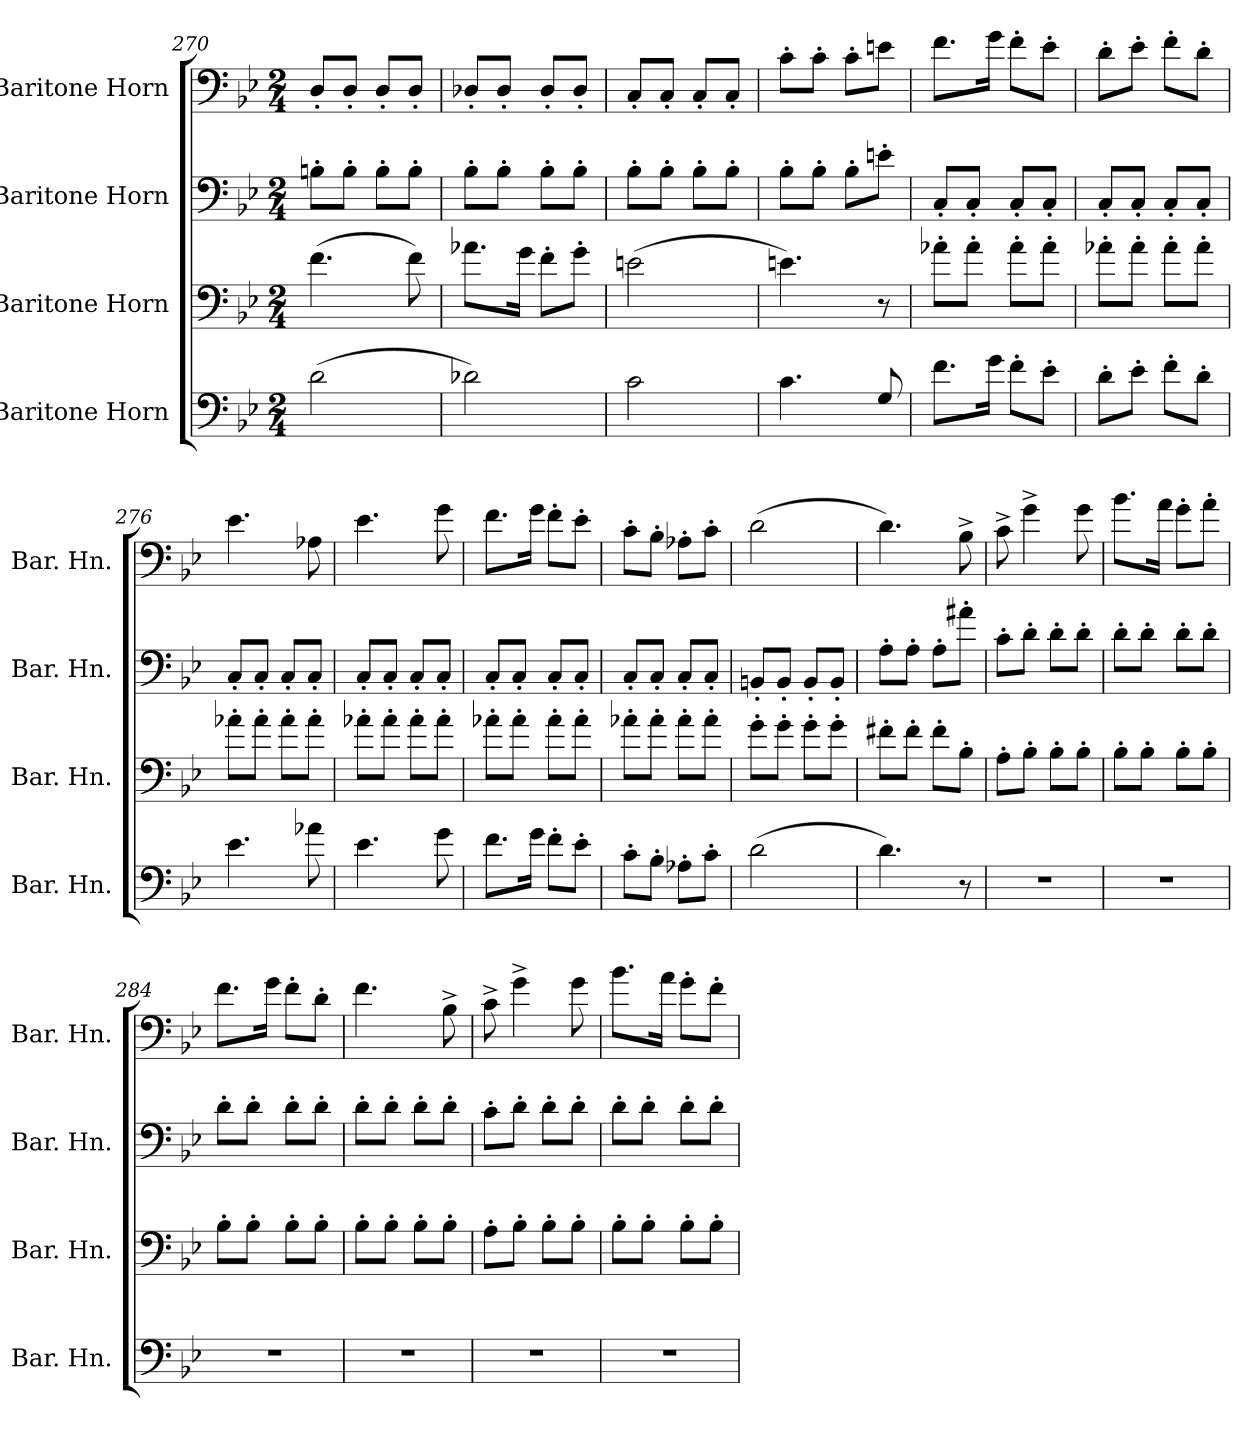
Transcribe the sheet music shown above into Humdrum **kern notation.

**kern	**kern	**kern	**kern
*part4	*part3	*part2	*part1
*staff4	*staff3	*staff2	*staff1
*I"Baritone Horn	*I"Baritone Horn	*I"Baritone Horn	*I"Baritone Horn
*I'Bar. Hn.	*I'Bar. Hn.	*I'Bar. Hn.	*I'Bar. Hn.
*clefF4	*clefF4	*clefF4	*clefF4
*ITrd4c7	*ITrd4c7	*ITrd4c7	*ITrd4c7
*k[b-e-a-]	*k[b-e-a-]	*k[b-e-a-]	*k[b-e-a-]
*E-:	*E-:	*E-:	*E-:
*M2/4	*M2/4	*M2/4	*M2/4
=270	=270	=270	=270
(2G\	(4.B-\	8En'\L	8GG'/L
.	.	8E'\J	8GG'/J
.	.	8E'\L	8GG'/L
.	8B-\)	8E'\J	8GG'/J
=271	=271	=271	=271
2G-X\)	8.d-X\L	8E-'\L	8GG-X'/L
.	.	8E-'\J	8GG-'/J
.	16c\Jk	.	.
.	8B-'\L	8E-'\L	8GG-'/L
.	8c'\J	8E-'\J	8GG-'/J
=272	=272	=272	=272
2F\	(2An\	8E-'\L	8FF'/L
.	.	8E-'\J	8FF'/J
.	.	8E-'\L	8FF'/L
.	.	8E-'\J	8FF'/J
!!LO:PB:g=z
=273	=273	=273	=273
4.F\	4.An\)	8E-'\L	8F'\L
.	.	8E-'\J	8F'\J
.	.	8E-'\L	8F'\L
8C/	8r	8An'\J	8An\J
=274	=274	=274	=274
8.B-\L	8d-X'\L	8FF'/L	8.B-\L
.	8d-'\J	8FF'/J	.
16c\Jk	.	.	16c\Jk
8B-'\L	8d-'\L	8FF'/L	8B-'\L
8A-'\J	8d-'\J	8FF'/J	8A-'\J
=275	=275	=275	=275
8G'\L	8d-X'\L	8FF'/L	8G'\L
8A-'\J	8d-'\J	8FF'/J	8A-'\J
8B-'\L	8d-'\L	8FF'/L	8B-'\L
8G'\J	8d-'\J	8FF'/J	8G'\J
=276	=276	=276	=276
4.A-\	8d-X'\L	8FF'/L	4.A-\
.	8d-'\J	8FF'/J	.
.	8d-'\L	8FF'/L	.
8d-X\	8d-'\J	8FF'/J	8D-X\
=277	=277	=277	=277
4.A-\	8d-X'\L	8FF'/L	4.A-\
.	8d-'\J	8FF'/J	.
.	8d-'\L	8FF'/L	.
8c\	8d-'\J	8FF'/J	8c\
=278	=278	=278	=278
8.B-\L	8d-X'\L	8FF'/L	8.B-\L
.	8d-'\J	8FF'/J	.
16c\Jk	.	.	16c\Jk
8B-'\L	8d-'\L	8FF'/L	8B-'\L
8A-'\J	8d-'\J	8FF'/J	8A-'\J
!!LO:PB:g=z
=279	=279	=279	=279
8F'\L	8d-X'\L	8FF'/L	8F'\L
8E-'\J	8d-'\J	8FF'/J	8E-'\J
8D-X'\L	8d-'\L	8FF'/L	8D-X'\L
8F'\J	8d-'\J	8FF'/J	8F'\J
=280	=280	=280	=280
(2G\	8c'\L	8EEn'/L	(2G\
.	8c'\J	8EE'/J	.
.	8c'\L	8EE'/L	.
.	8c'\J	8EE'/J	.
=281	=281	=281	=281
4.G\)	8Bn'\L	8D'\L	4.G\)
.	8B'\J	8D'\J	.
.	8B'\L	8D'\L	.
8r	8E-'\J	8d#X'\J	8E-^\
!!LO:PB:g=z
=282	=282	=282	=282
2r	8D'\L	8F'\L	8F^\
.	8E-'\J	8G'\J	4c^\
.	8E-'\L	8G'\L	.
.	8E-'\J	8G'\J	8c\
=283	=283	=283	=283
2r	8E-'\L	8G'\L	8.e-\L
.	8E-'\J	8G'\J	.
.	.	.	16d\Jk
.	8E-'\L	8G'\L	8c'\L
.	8E-'\J	8G'\J	8d'\J
=284	=284	=284	=284
2r	8E-'\L	8G'\L	8.B-\L
.	8E-'\J	8G'\J	.
.	.	.	16c\Jk
.	8E-'\L	8G'\L	8B-'\L
.	8E-'\J	8G'\J	8G'\J
=285	=285	=285	=285
2r	8E-'\L	8G'\L	4.B-\
.	8E-'\J	8G'\J	.
.	8E-'\L	8G'\L	.
.	8E-'\J	8G'\J	8E-^\
!!LO:PB:g=z
=286	=286	=286	=286
2r	8D'\L	8F'\L	8F^\
.	8E-'\J	8G'\J	4c^\
.	8E-'\L	8G'\L	.
.	8E-'\J	8G'\J	8c\
=287	=287	=287	=287
2r	8E-'\L	8G'\L	8.e-\L
.	8E-'\J	8G'\J	.
.	.	.	16d\Jk
.	8E-'\L	8G'\L	8c'\L
.	8E-'\J	8G'\J	8B-'\J
=	=	=	=
*-	*-	*-	*-
